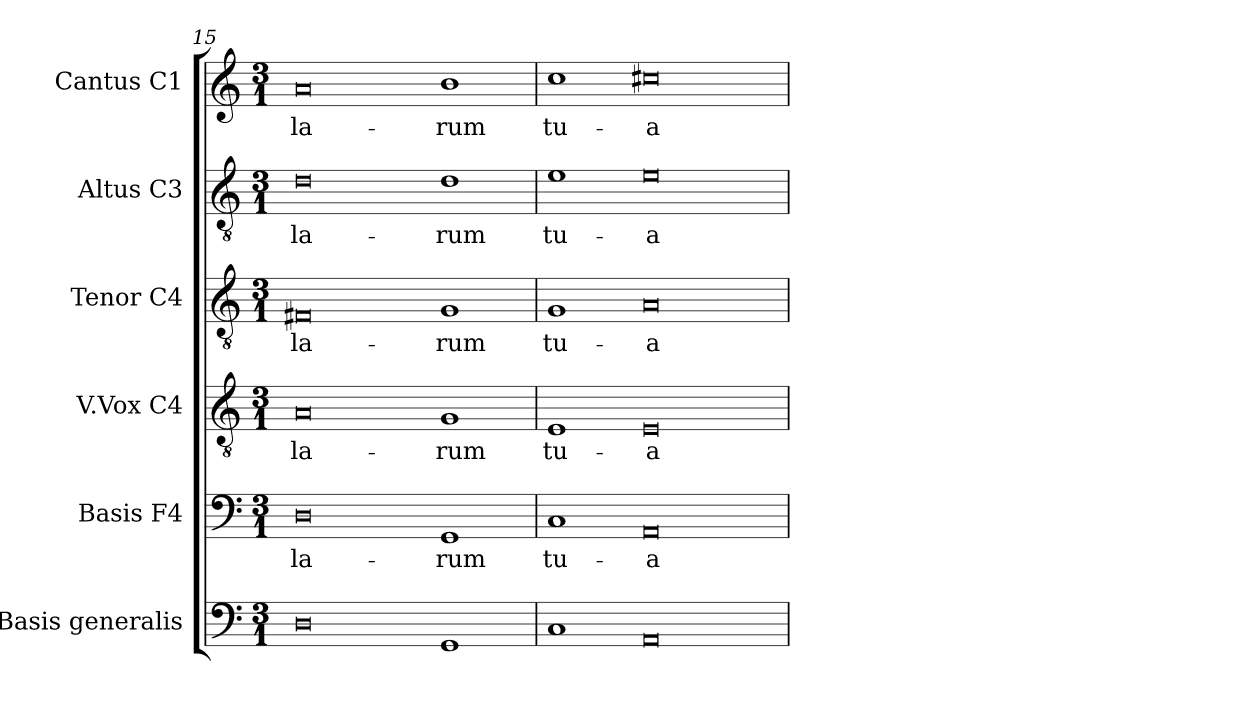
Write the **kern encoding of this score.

**kern	**kern	**text	**kern	**text	**kern	**text	**kern	**text	**kern	**text
*part6	*part5	*part5	*part4	*part4	*part3	*part3	*part2	*part2	*part1	*part1
*staff6	*staff5	*staff5	*staff4	*staff4	*staff3	*staff3	*staff2	*staff2	*staff1	*staff1
*I"Basis  generalis	*I"Basis  F4	*	*I"V.Vox  C4	*	*I"Tenor  C4	*	*I"Altus  C3	*	*I"Cantus  C1	*
*	*I'B	*	*	*	*I'T	*	*I'A	*	*I'C	*
*clefF4	*clefF4	*	*clefGv2	*	*clefGv2	*	*clefGv2	*	*clefG2	*
*k[]	*k[]	*	*k[]	*	*k[]	*	*k[]	*	*k[]	*
*C:	*C:	*	*C:	*	*C:	*	*C:	*	*C:	*
*M3/1	*M3/1	*	*M3/1	*	*M3/1	*	*M3/1	*	*M3/1	*
=15	=15	=15	=15	=15	=15	=15	=15	=15	=15	=15
!	!	!LO:LY:b:cj	!	!LO:LY:b:cj	!	!LO:LY:b:cj	!	!LO:LY:b:cj	!	!LO:LY:b:cj
0D	0D	-la-	0A	-la-	0F#X	-la-	0d	-la-	0a	-la-
!	!	!LO:LY:b:cj	!	!LO:LY:b:cj	!	!LO:LY:b:cj	!	!LO:LY:b:cj	!	!LO:LY:b:cj
1GG	1GG	-rum	1G	-rum	1G	-rum	1d	-rum	1b	-rum
!!LO:PB:g=z
=16	=16	=16	=16	=16	=16	=16	=16	=16	=16	=16
!	!	!LO:LY:b:cj	!	!LO:LY:b:cj	!	!LO:LY:b:cj	!	!LO:LY:b:cj	!	!LO:LY:b:cj
1C	1C	tu-	1E	tu-	1G	tu-	1e	tu-	1cc	tu-
!	!	!LO:LY:b:cj	!	!LO:LY:b:cj	!	!LO:LY:b:cj	!	!LO:LY:b:cj	!	!LO:LY:b:cj
0AA	0AA	-a-	0E	-a-	0A	-a-	0e	-a-	0cc#X	-a-
=	=	=	=	=	=	=	=	=	=	=
*-	*-	*-	*-	*-	*-	*-	*-	*-	*-	*-
